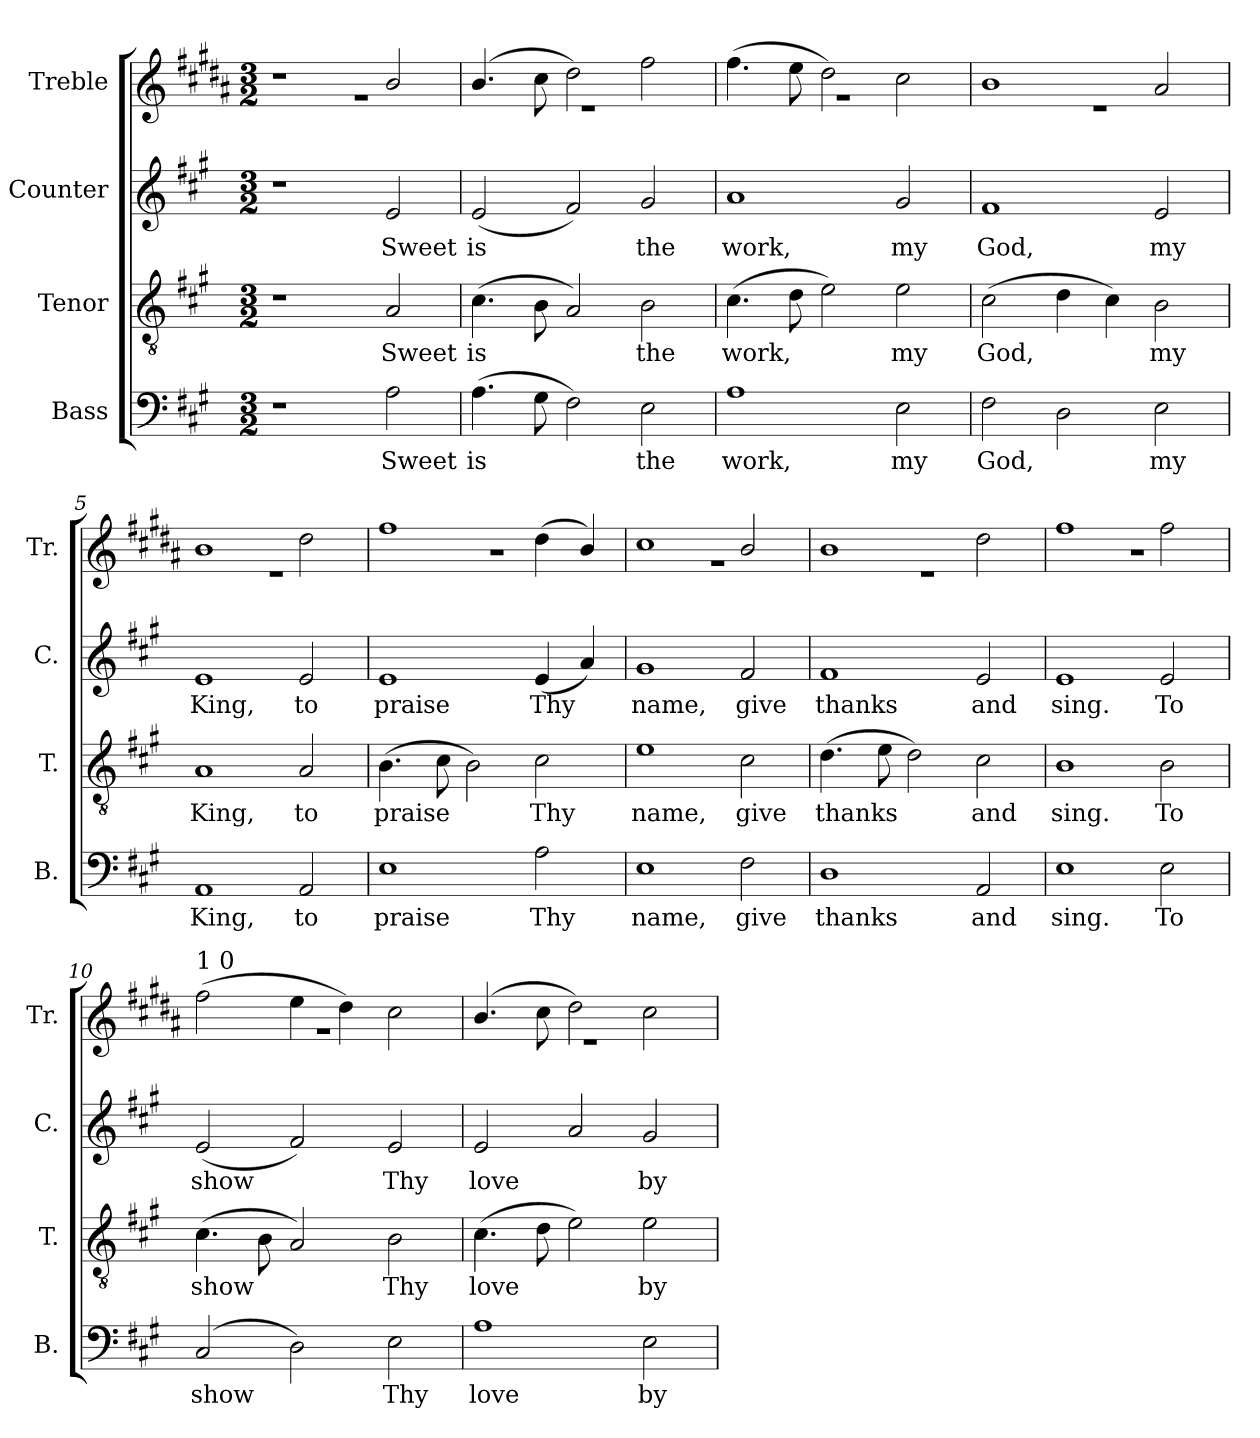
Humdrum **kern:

**kern	**text	**kern	**text	**kern	**text	**kern
*part4	*part4	*part3	*part3	*part2	*part2	*part1
*staff4	*staff4	*staff3	*staff3	*staff2	*staff2	*staff1
*I"Bass	*	*I"Tenor	*	*I"Counter	*	*I"Treble
*I'B.	*	*I'T.	*	*I'C.	*	*I'Tr.
!!LO:PB:g=z
*stria5	*	*stria5	*	*stria5	*	*stria5
*clefF4	*	*clefGv2	*	*clefG2	*	*clefG2
*	*	*	*	*	*	*ITrd1c2
*k[f#c#g#]	*	*k[f#c#g#]	*	*k[f#c#g#]	*	*k[f#c#g#]
*A:	*	*A:	*	*A:	*	*A:
*M3/2	*	*M3/2	*	*M3/2	*	*M3/2
=1	=1	=1	=1	=1	=1	=1
*	*	*	*	*	*	*^
1r	.	1r	.	1r	.	1r	1.r
!	!LO:LY:a:cj	!	!LO:LY:a:cj	!	!LO:LY:b:cj	!	!
2A\	Sweet	2A/	Sweet	2e/	Sweet	2a/	.
=2	=2	=2	=2	=2	=2	=2	=2
!	!LO:LY:a:cj	!	!LO:LY:a:cj	!	!LO:LY:b:cj	!	!
(>4.A\	is	(>4.c#\	is	(<2e/	is	(>4.a/	1.r
!	!LO:LY:a:cj	!	!LO:LY:a:cj	!	!	!	!
8G#\	.	8B\	.	.	.	8b\	.
!	!LO:LY:a:cj	!	!LO:LY:a:cj	!	!LO:LY:b:cj	!	!
2F#\)	.	2A/)	.	2f#/)	.	2cc#\)	.
!	!LO:LY:a:cj	!	!LO:LY:a:cj	!	!LO:LY:b:cj	!	!
2E\	the	2B\	the	2g#/	the	2ee\	.
=3	=3	=3	=3	=3	=3	=3	=3
!	!LO:LY:a:cj	!	!LO:LY:a:cj	!	!LO:LY:b:cj	!	!
1A	work,	(>4.c#\	work,	1a	work,	(>4.ee\	1.r
!	!	!	!LO:LY:a:cj	!	!	!	!
.	.	8d\	.	.	.	8dd\	.
!	!	!	!LO:LY:a:cj	!	!	!	!
.	.	2e\)	.	.	.	2cc#\)	.
!	!LO:LY:a:cj	!	!LO:LY:a:cj	!	!LO:LY:b:cj	!	!
2E\	my	2e\	my	2g#/	my	2b\	.
=4	=4	=4	=4	=4	=4	=4	=4
!	!LO:LY:a:cj	!	!LO:LY:a:cj	!	!LO:LY:b:cj	!	!
2F#\	God,	(>2c#\	God,	1f#	God,	1a	1.r
!	!LO:LY:a:cj	!	!LO:LY:a:cj	!	!	!	!
2D\	.	4d\	.	.	.	.	.
!	!	!	!LO:LY:a:cj	!	!	!	!
.	.	4c#\)	.	.	.	.	.
!	!LO:LY:a:cj	!	!LO:LY:a:cj	!	!LO:LY:b:cj	!	!
2E\	my	2B\	my	2e/	my	2g#/	.
=5	=5	=5	=5	=5	=5	=5	=5
!	!LO:LY:a:cj	!	!LO:LY:a:cj	!	!LO:LY:b:cj	!	!
1AA	King,	1A	King,	1e	King,	1a	1.r
!	!LO:LY:a:cj	!	!LO:LY:a:cj	!	!LO:LY:b:cj	!	!
2AA/	to	2A/	to	2e/	to	2cc#\	.
=6	=6	=6	=6	=6	=6	=6	=6
!	!LO:LY:a:cj	!	!LO:LY:a:cj	!	!LO:LY:b:cj	!	!
1E	praise	(>4.B\	praise	1e	praise	1ee	1.r
!	!	!	!LO:LY:a:cj	!	!	!	!
.	.	8c#\	.	.	.	.	.
!	!	!	!LO:LY:a:cj	!	!	!	!
.	.	2B\)	.	.	.	.	.
!	!LO:LY:a:cj	!	!LO:LY:a:cj	!	!LO:LY:b:cj	!	!
2A\	Thy	2c#\	Thy	(<4e/	Thy	(>4cc#\	.
!	!	!	!	!	!LO:LY:b:cj	!	!
.	.	.	.	4a/)	.	4a/)	.
=7	=7	=7	=7	=7	=7	=7	=7
!	!LO:LY:a:cj	!	!LO:LY:a:cj	!	!LO:LY:b:cj	!	!
1E	name,	1e	name,	1g#	name,	1b	1.r
!	!LO:LY:a:cj	!	!LO:LY:a:cj	!	!LO:LY:b:cj	!	!
2F#\	give	2c#\	give	2f#/	give	2a/	.
=8	=8	=8	=8	=8	=8	=8	=8
!	!LO:LY:a:cj	!	!LO:LY:a:cj	!	!LO:LY:b:cj	!	!
1D	thanks	(>4.d\	thanks	1f#	thanks	1a	1.r
!	!	!	!LO:LY:a:cj	!	!	!	!
.	.	8e\	.	.	.	.	.
!	!	!	!LO:LY:a:cj	!	!	!	!
.	.	2d\)	.	.	.	.	.
!	!LO:LY:a:cj	!	!LO:LY:a:cj	!	!LO:LY:b:cj	!	!
2AA/	and	2c#\	and	2e/	and	2cc#\	.
=9	=9	=9	=9	=9	=9	=9	=9
!	!LO:LY:a:cj	!	!LO:LY:a:cj	!	!LO:LY:b:cj	!	!
1E	sing.	1B	sing.	1e	sing.	1ee	1.r
!	!LO:LY:a:cj	!	!LO:LY:a:cj	!	!LO:LY:b:cj	!	!
2E\	To	2B\	To	2e/	To	2ee\	.
!!LO:LB:g=z	!!
=10	=10	=10	=10	=10	=10	=10	=10
!	!	!	!	!	!	!LO:TX:a:t=1 0	!
!	!LO:LY:a:cj	!	!LO:LY:a:cj	!	!LO:LY:b:cj	!	!
(>2C#/	show	(>4.c#\	show	(<2e/	show	(>2ee\	1.r
!	!	!	!LO:LY:a:cj	!	!	!	!
.	.	8B\	.	.	.	.	.
!	!LO:LY:a:cj	!	!LO:LY:a:cj	!	!LO:LY:b:cj	!	!
2D\)	.	2A/)	.	2f#/)	.	4dd\	.
.	.	.	.	.	.	4cc#\)	.
!	!LO:LY:a:cj	!	!LO:LY:a:cj	!	!LO:LY:b:cj	!	!
2E\	Thy	2B\	Thy	2e/	Thy	2b\	.
=11	=11	=11	=11	=11	=11	=11	=11
!	!LO:LY:a:cj	!	!LO:LY:a:cj	!	!LO:LY:b:cj	!	!
1A	love	(>4.c#\	love	2e/	love	(>4.a/	1.r
!	!	!	!LO:LY:a:cj	!	!	!	!
.	.	8d\	.	.	.	8b\	.
!	!	!	!LO:LY:a:cj	!	!LO:LY:b:cj	!	!
.	.	2e\)	.	2a/	.	2cc#\)	.
!	!LO:LY:a:cj	!	!LO:LY:a:cj	!	!LO:LY:b:cj	!	!
2E\	by	2e\	by	2g#/	by	2b\	.
*	*	*	*	*	*	*v	*v
=	=	=	=	=	=	=
*-	*-	*-	*-	*-	*-	*-
